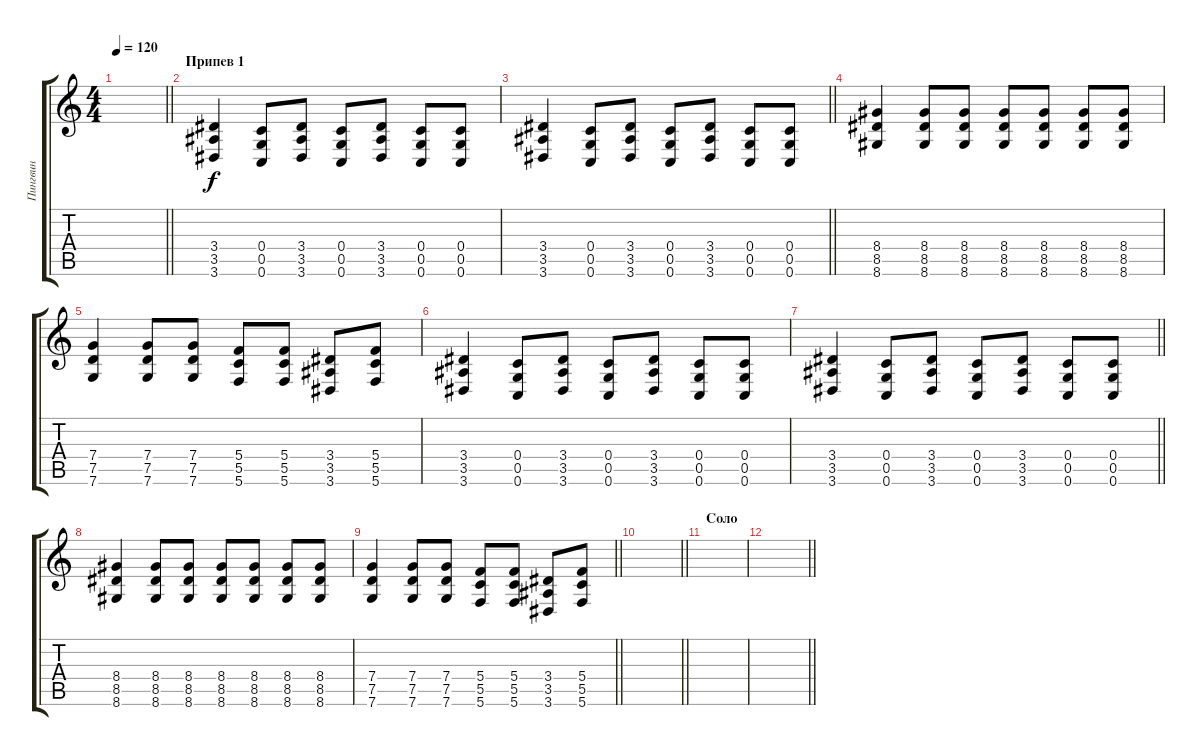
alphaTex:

\track ("Пингвин" "Пингвин") {instrument distortionguitar}
\staff {score tabs}
\tuning (D4 A3 F3 C3 G2 C2) {hide}
\ts (4 4)
\tempo 120
\clef g2
\barLineRight lightlight
\ks c
|
\section ("" "Припев 1")
(3.4 3.5 3.6).4 (0.4 0.5 0.6).8 (3.4 3.5 3.6).8 (0.4 0.5 0.6).8 (3.4 3.5 3.6).8 (0.4 0.5 0.6).8 (0.4 0.5 0.6).8 |
\barLineRight lightlight
(3.4 3.5 3.6).4 (0.4 0.5 0.6).8 (3.4 3.5 3.6).8 (0.4 0.5 0.6).8 (3.4 3.5 3.6).8 (0.4 0.5 0.6).8 (0.4 0.5 0.6).8 |
(8.4 8.5 8.6).4 (8.4 8.5 8.6).8 (8.4 8.5 8.6).8 (8.4 8.5 8.6).8 (8.4 8.5 8.6).8 (8.4 8.5 8.6).8 (8.4 8.5 8.6).8 |
(7.4 7.5 7.6).4 (7.4 7.5 7.6).8 (7.4 7.5 7.6).8 (5.4 5.5 5.6).8 (5.4 5.5 5.6).8 (3.4 3.5 3.6).8 (5.4 5.5 5.6).8 |
(3.4 3.5 3.6).4 (0.4 0.5 0.6).8 (3.4 3.5 3.6).8 (0.4 0.5 0.6).8 (3.4 3.5 3.6).8 (0.4 0.5 0.6).8 (0.4 0.5 0.6).8 |
\barLineRight lightlight
(3.4 3.5 3.6).4 (0.4 0.5 0.6).8 (3.4 3.5 3.6).8 (0.4 0.5 0.6).8 (3.4 3.5 3.6).8 (0.4 0.5 0.6).8 (0.4 0.5 0.6).8 |
(8.4 8.5 8.6).4 (8.4 8.5 8.6).8 (8.4 8.5 8.6).8 (8.4 8.5 8.6).8 (8.4 8.5 8.6).8 (8.4 8.5 8.6).8 (8.4 8.5 8.6).8 |
\barLineRight lightlight
(7.4 7.5 7.6).4 (7.4 7.5 7.6).8 (7.4 7.5 7.6).8 (5.4 5.5 5.6).8 (5.4 5.5 5.6).8 (3.4 3.5 3.6).8 (5.4 5.5 5.6).8 |
\barLineRight lightlight
|
\section ("" "Соло")
|
\barLineRight lightlight
